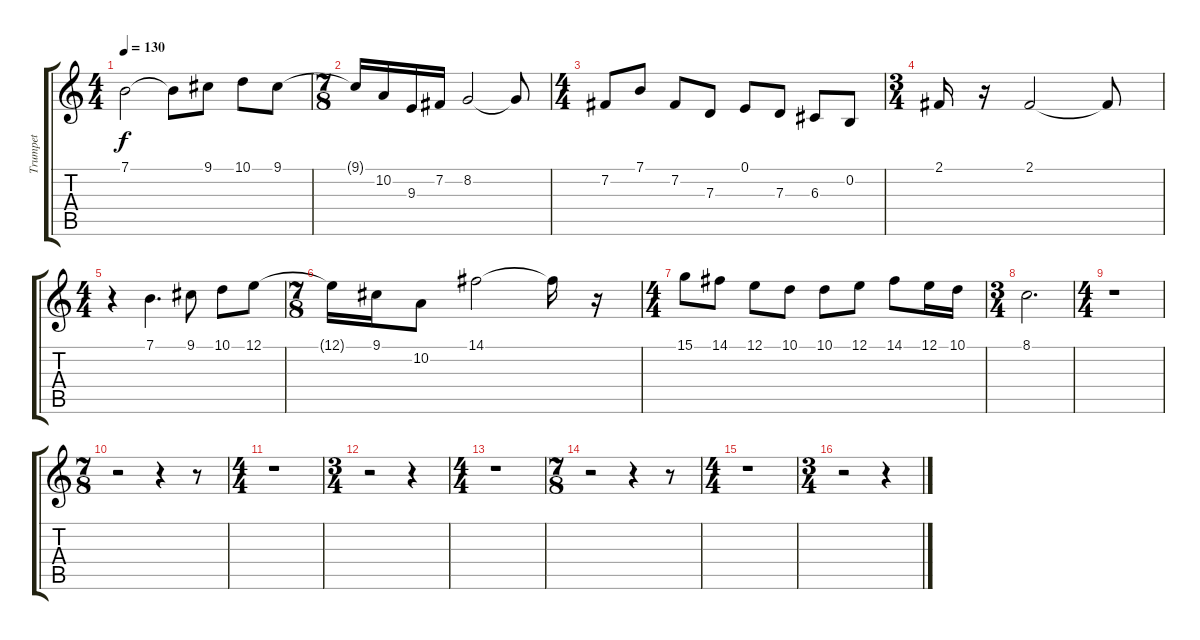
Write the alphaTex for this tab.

\track ("Trumpet" "Trumpet") {instrument trombone}
\staff {score tabs}
\tuning (E4 B3 G3 D3 A2 E2) {hide}
\ts (4 4)
\tempo 130
\clef g2
\ks c
7.1.2{dy f} 7.1{t}.8 9.1.8 10.1.8 9.1.8 |
\ts (7 8)
9.1{t}.16 10.2.16 9.3.16 7.2.16 8.2.2 8.2{t}.8 |
\ts (4 4)
7.2.8 7.1.8 7.2.8 7.3.8 0.1.8 7.3.8 6.3.8 0.2.8 |
\ts (3 4)
2.1.16 r.16 2.1.2 2.1{t}.8 |
\ts (4 4)
r.4 7.1.4{d} 9.1.8 10.1.8 12.1.8 |
\ts (7 8)
12.1{t}.16 9.1.16 10.2.8 14.1.2 14.1{t}.16 r.16 |
\ts (4 4)
15.1.8 14.1.8 12.1.8 10.1.8 10.1.8 12.1.8 14.1.8 12.1.16 10.1.16 |
\ts (3 4)
8.1.2{d} |
\ts (4 4)
r.1 |
\ts (7 8)
r.2 r.4 r.8 |
\ts (4 4)
r.1 |
\ts (3 4)
r.2 r.4 |
\ts (4 4)
r.1 |
\ts (7 8)
r.2 r.4 r.8 |
\ts (4 4)
r.1 |
\ts (3 4)
r.2 r.4
